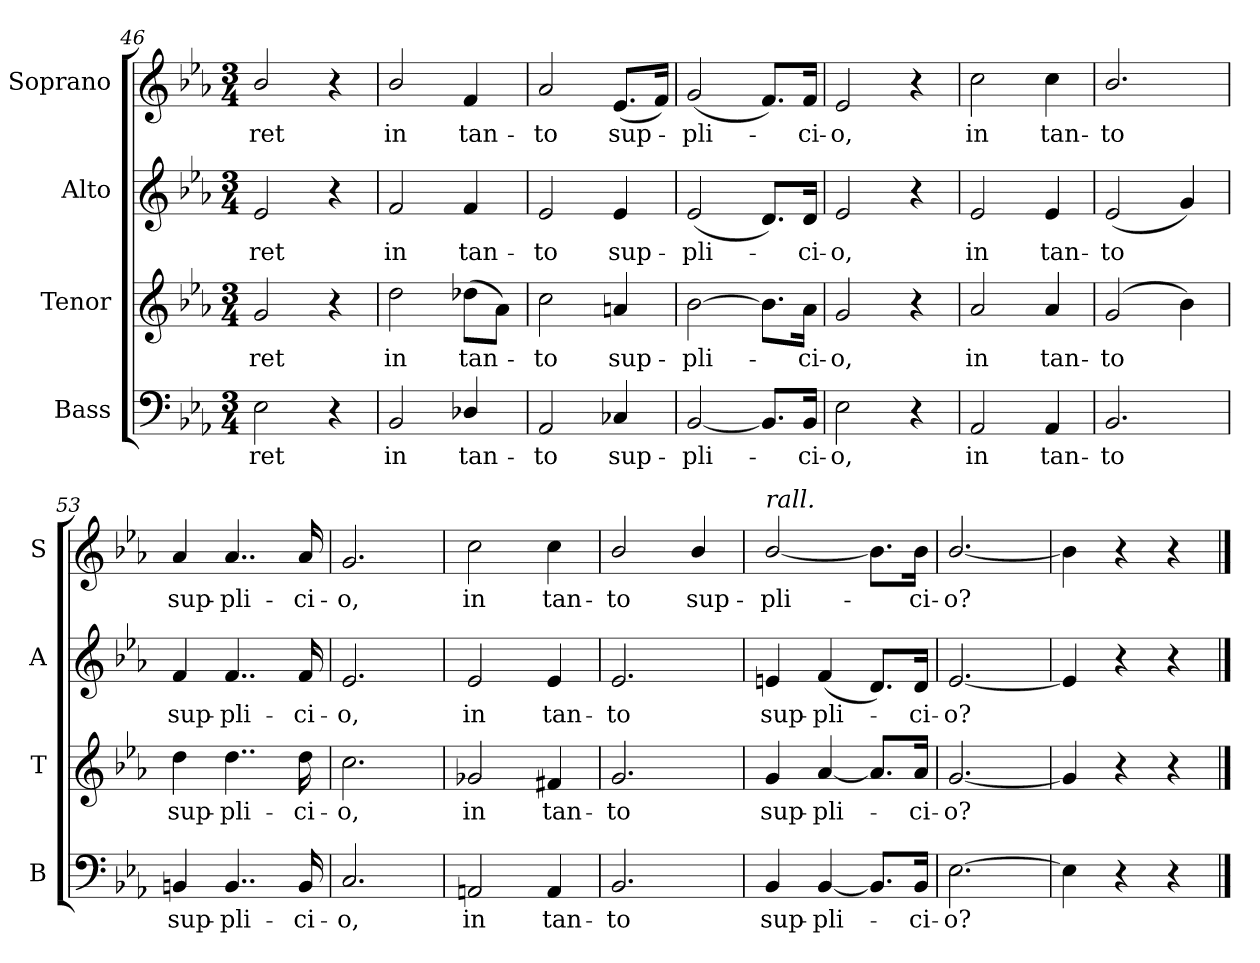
**kern	**text	**kern	**text	**kern	**text	**kern	**text
*part4	*part4	*part3	*part3	*part2	*part2	*part1	*part1
*staff4	*staff4	*staff3	*staff3	*staff2	*staff2	*staff1	*staff1
*I"Bass	*	*I"Tenor	*	*I"Alto	*	*I"Soprano	*
*I'B	*	*I'T	*	*I'A	*	*I'S	*
!!LO:PB:g=z
*clefF4	*	*clefG2	*	*clefG2	*	*clefG2	*
*k[b-e-a-]	*	*k[b-e-a-]	*	*k[b-e-a-]	*	*k[b-e-a-]	*
*E-:	*	*E-:	*	*E-:	*	*E-:	*
*M3/4	*	*M3/4	*	*M3/4	*	*M3/4	*
=46	=46	=46	=46	=46	=46	=46	=46
!	!LO:LY:b	!	!LO:LY:b	!	!LO:LY:b	!	!LO:LY:b
2E-\	-ret	2g/	-ret	2e-/	-ret	2b-/	-ret
4r	.	4r	.	4r	.	4r	.
=47	=47	=47	=47	=47	=47	=47	=47
!	!LO:LY:b	!	!LO:LY:b	!	!LO:LY:b	!	!LO:LY:b
2BB-/	in	2dd\	in	2f/	in	2b-/	in
!	!LO:LY:b	!	!LO:LY:b	!	!LO:LY:b	!	!LO:LY:b
4D-X/	tan-	(>8dd-X\L	tan-	4f/	tan-	4f/	tan-
.	.	8a-\J)	.	.	.	.	.
=48	=48	=48	=48	=48	=48	=48	=48
!	!LO:LY:b	!	!LO:LY:b	!	!LO:LY:b	!	!LO:LY:b
2AA-/	-to	2cc\	-to	2e-/	-to	2a-/	-to
!	!LO:LY:b	!	!LO:LY:b	!	!LO:LY:b	!	!LO:LY:b
4C-X/	sup-	4an/	sup-	4e-/	sup-	(<8.e-/L	sup-
.	.	.	.	.	.	16f/Jk)	.
=49	=49	=49	=49	=49	=49	=49	=49
!	!LO:LY:b	!	!LO:LY:b	!	!LO:LY:b	!	!LO:LY:b
[2BB-/	-pli-	[2b-\	-pli-	(<2e-/	-pli-	(<2g/	-pli-
8.BB-/L]	.	8.b-\L]	.	8.d/L)	.	8.f/L)	.
!	!LO:LY:b	!	!LO:LY:b	!	!LO:LY:b	!	!LO:LY:b
16BB-/Jk	-ci-	16a-\Jk	-ci-	16d/Jk	-ci-	16f/Jk	-ci-
=50	=50	=50	=50	=50	=50	=50	=50
!	!LO:LY:b	!	!LO:LY:b	!	!LO:LY:b	!	!LO:LY:b
2E-\	-o,	2g/	-o,	2e-/	-o,	2e-/	-o,
4r	.	4r	.	4r	.	4r	.
!!LO:LB:g=z
=51	=51	=51	=51	=51	=51	=51	=51
!	!LO:LY:b	!	!LO:LY:b	!	!LO:LY:b	!	!LO:LY:b
2AA-/	in	2a-/	in	2e-/	in	2cc\	in
!	!LO:LY:b	!	!LO:LY:b	!	!LO:LY:b	!	!LO:LY:b
4AA-/	tan-	4a-/	tan-	4e-/	tan-	4cc\	tan-
=52	=52	=52	=52	=52	=52	=52	=52
!	!LO:LY:b	!	!LO:LY:b	!	!LO:LY:b	!	!LO:LY:b
2.BB-/	-to	(>2g/	-to	(<2e-/	-to	2.b-/	-to
.	.	4b-\)	.	4g/)	.	.	.
=53	=53	=53	=53	=53	=53	=53	=53
!	!LO:LY:b	!	!LO:LY:b	!	!LO:LY:b	!	!LO:LY:b
4BBn/	sup-	4dd\	sup-	4f/	sup-	4a-/	sup-
!	!LO:LY:b	!	!LO:LY:b	!	!LO:LY:b	!	!LO:LY:b
4..BB/	-pli-	4..dd\	-pli-	4..f/	-pli-	4..a-/	-pli-
!	!LO:LY:b	!	!LO:LY:b	!	!LO:LY:b	!	!LO:LY:b
16BB/	-ci-	16dd\	-ci-	16f/	-ci-	16a-/	-ci-
=54	=54	=54	=54	=54	=54	=54	=54
!	!LO:LY:b	!	!LO:LY:b	!	!LO:LY:b	!	!LO:LY:b
2.C/	-o,	2.cc\	-o,	2.e-/	-o,	2.g/	-o,
=55	=55	=55	=55	=55	=55	=55	=55
!	!LO:LY:b	!	!LO:LY:b	!	!LO:LY:b	!	!LO:LY:b
2AAn/	in	2g-X/	in	2e-/	in	2cc\	in
!	!LO:LY:b	!	!LO:LY:b	!	!LO:LY:b	!	!LO:LY:b
4AA/	tan-	4f#X/	tan-	4e-/	tan-	4cc\	tan-
!!LO:LB:g=z
=56	=56	=56	=56	=56	=56	=56	=56
!	!LO:LY:b	!	!LO:LY:b	!	!LO:LY:b	!	!LO:LY:b
2.BB-/	-to	2.g/	-to	2.e-/	-to	2b-/	-to
!	!	!	!	!	!	!	!LO:LY:b
.	.	.	.	.	.	4b-/	sup-
=57	=57	=57	=57	=57	=57	=57	=57
!	!	!	!	!	!	!LO:TX:a:i:t=rall.	!
!	!LO:LY:b	!	!LO:LY:b	!	!LO:LY:b	!	!LO:LY:b
4BB-/	sup-	4g/	sup-	4en/	sup-	[2b-/	-pli-
!	!LO:LY:b	!	!LO:LY:b	!	!LO:LY:b	!	!
[4BB-/	-pli-	[4a-/	-pli-	(<4f/	-pli-	.	.
8.BB-/L]	.	8.a-/L]	.	8.d/L)	.	8.b-\L]	.
!	!LO:LY:b	!	!LO:LY:b	!	!LO:LY:b	!	!LO:LY:b
16BB-/Jk	-ci-	16a-/Jk	-ci-	16d/Jk	-ci-	16b-\Jk	-ci-
=58	=58	=58	=58	=58	=58	=58	=58
!	!LO:LY:b	!	!LO:LY:b	!	!LO:LY:b	!	!LO:LY:b
[2.E-\	-o?	[2.g/	-o?	[2.e-/	-o?	[2.b-/	-o?
=59	=59	=59	=59	=59	=59	=59	=59
4E-\]	.	4g/]	.	4e-/]	.	4b-\]	.
4r	.	4r	.	4r	.	4r	.
4r	.	4r	.	4r	.	4r	.
==	==	==	==	==	==	==	==
*-	*-	*-	*-	*-	*-	*-	*-
